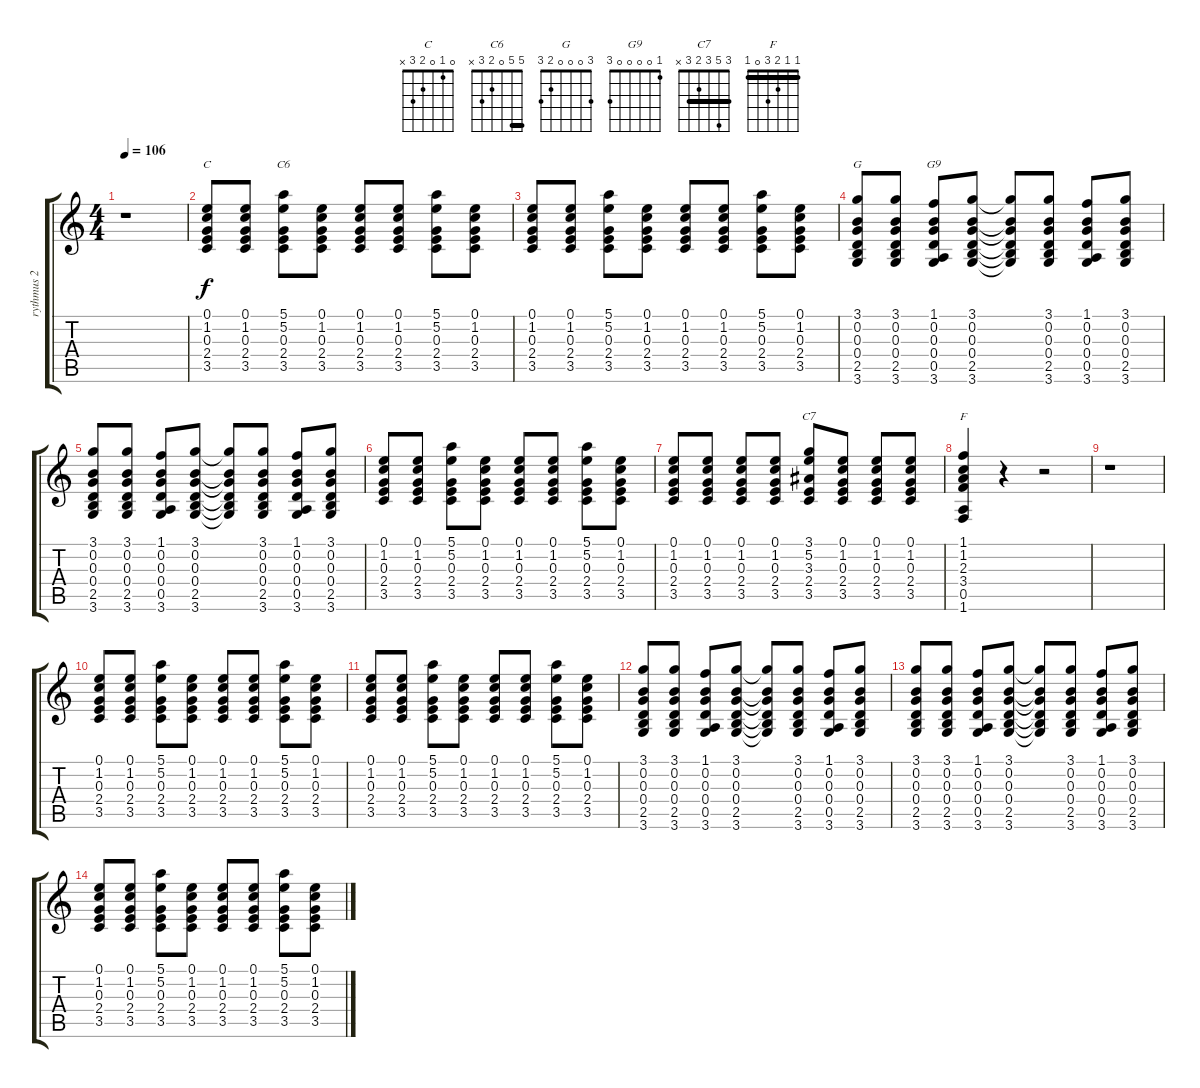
\track ("rythmus 2" "rythmus 2") {instrument acousticguitarnylon}
\staff {score tabs}
\tuning (E4 B3 G3 D3 A2 E2) {hide}
\chord ("C" 0 1 0 2 3 x)
\chord ("C6" 5 5 0 2 3 x) {barre 5}
\chord ("G" 3 0 0 0 2 3)
\chord ("G9" 1 0 0 0 0 3)
\chord ("C7" 3 5 3 2 3 x) {barre 3}
\chord ("F" 1 1 2 3 0 1) {barre 1}
\ts (4 4)
\tempo 106
\clef g2
\ks c
r.1{dy f} |
(0.1 1.2 0.3 2.4 3.5).8{ch "C"} (0.1 1.2 0.3 2.4 3.5).8 (5.1 5.2 0.3 2.4 3.5).8{ch "C6"} (0.1 1.2 0.3 2.4 3.5).8 (0.1 1.2 0.3 2.4 3.5).8 (0.1 1.2 0.3 2.4 3.5).8 (5.1 5.2 0.3 2.4 3.5).8 (0.1 1.2 0.3 2.4 3.5).8 |
(0.1 1.2 0.3 2.4 3.5).8 (0.1 1.2 0.3 2.4 3.5).8 (5.1 5.2 0.3 2.4 3.5).8 (0.1 1.2 0.3 2.4 3.5).8 (0.1 1.2 0.3 2.4 3.5).8 (0.1 1.2 0.3 2.4 3.5).8 (5.1 5.2 0.3 2.4 3.5).8 (0.1 1.2 0.3 2.4 3.5).8 |
(3.1 0.2 0.3 0.4 2.5 3.6).8{ch "G"} (3.1 0.2 0.3 0.4 2.5 3.6).8 (1.1 0.2 0.3 0.4 0.5 3.6).8{ch "G9"} (3.1 0.2 0.3 0.4 2.5 3.6).8 (3.1{t} 0.2{t} 0.3{t} 0.4{t} 2.5{t} 3.6{t}).8 (3.1 0.2 0.3 0.4 2.5 3.6).8 (1.1 0.2 0.3 0.4 0.5 3.6).8 (3.1 0.2 0.3 0.4 2.5 3.6).8 |
(3.1 0.2 0.3 0.4 2.5 3.6).8 (3.1 0.2 0.3 0.4 2.5 3.6).8 (1.1 0.2 0.3 0.4 0.5 3.6).8 (3.1 0.2 0.3 0.4 2.5 3.6).8 (3.1{t} 0.2{t} 0.3{t} 0.4{t} 2.5{t} 3.6{t}).8 (3.1 0.2 0.3 0.4 2.5 3.6).8 (1.1 0.2 0.3 0.4 0.5 3.6).8 (3.1 0.2 0.3 0.4 2.5 3.6).8 |
(0.1 1.2 0.3 2.4 3.5).8 (0.1 1.2 0.3 2.4 3.5).8 (5.1 5.2 0.3 2.4 3.5).8 (0.1 1.2 0.3 2.4 3.5).8 (0.1 1.2 0.3 2.4 3.5).8 (0.1 1.2 0.3 2.4 3.5).8 (5.1 5.2 0.3 2.4 3.5).8 (0.1 1.2 0.3 2.4 3.5).8 |
(0.1 1.2 0.3 2.4 3.5).8 (0.1 1.2 0.3 2.4 3.5).8 (0.1 1.2 0.3 2.4 3.5).8 (0.1 1.2 0.3 2.4 3.5).8 (3.1 5.2 3.3 2.4 3.5).8{ch "C7"} (0.1 1.2 0.3 2.4 3.5).8 (0.1 1.2 0.3 2.4 3.5).8 (0.1 1.2 0.3 2.4 3.5).8 |
(1.1 1.2 2.3 3.4 0.5 1.6).4{ch "F"} r.4 r.2 |
r.1 |
(0.1 1.2 0.3 2.4 3.5).8 (0.1 1.2 0.3 2.4 3.5).8 (5.1 5.2 0.3 2.4 3.5).8 (0.1 1.2 0.3 2.4 3.5).8 (0.1 1.2 0.3 2.4 3.5).8 (0.1 1.2 0.3 2.4 3.5).8 (5.1 5.2 0.3 2.4 3.5).8 (0.1 1.2 0.3 2.4 3.5).8 |
(0.1 1.2 0.3 2.4 3.5).8 (0.1 1.2 0.3 2.4 3.5).8 (5.1 5.2 0.3 2.4 3.5).8 (0.1 1.2 0.3 2.4 3.5).8 (0.1 1.2 0.3 2.4 3.5).8 (0.1 1.2 0.3 2.4 3.5).8 (5.1 5.2 0.3 2.4 3.5).8 (0.1 1.2 0.3 2.4 3.5).8 |
(3.1 0.2 0.3 0.4 2.5 3.6).8 (3.1 0.2 0.3 0.4 2.5 3.6).8 (1.1 0.2 0.3 0.4 0.5 3.6).8 (3.1 0.2 0.3 0.4 2.5 3.6).8 (3.1{t} 0.2{t} 0.3{t} 0.4{t} 2.5{t} 3.6{t}).8 (3.1 0.2 0.3 0.4 2.5 3.6).8 (1.1 0.2 0.3 0.4 0.5 3.6).8 (3.1 0.2 0.3 0.4 2.5 3.6).8 |
(3.1 0.2 0.3 0.4 2.5 3.6).8 (3.1 0.2 0.3 0.4 2.5 3.6).8 (1.1 0.2 0.3 0.4 0.5 3.6).8 (3.1 0.2 0.3 0.4 2.5 3.6).8 (3.1{t} 0.2{t} 0.3{t} 0.4{t} 2.5{t} 3.6{t}).8 (3.1 0.2 0.3 0.4 2.5 3.6).8 (1.1 0.2 0.3 0.4 0.5 3.6).8 (3.1 0.2 0.3 0.4 2.5 3.6).8 |
(0.1 1.2 0.3 2.4 3.5).8 (0.1 1.2 0.3 2.4 3.5).8 (5.1 5.2 0.3 2.4 3.5).8 (0.1 1.2 0.3 2.4 3.5).8 (0.1 1.2 0.3 2.4 3.5).8 (0.1 1.2 0.3 2.4 3.5).8 (5.1 5.2 0.3 2.4 3.5).8 (0.1 1.2 0.3 2.4 3.5).8
